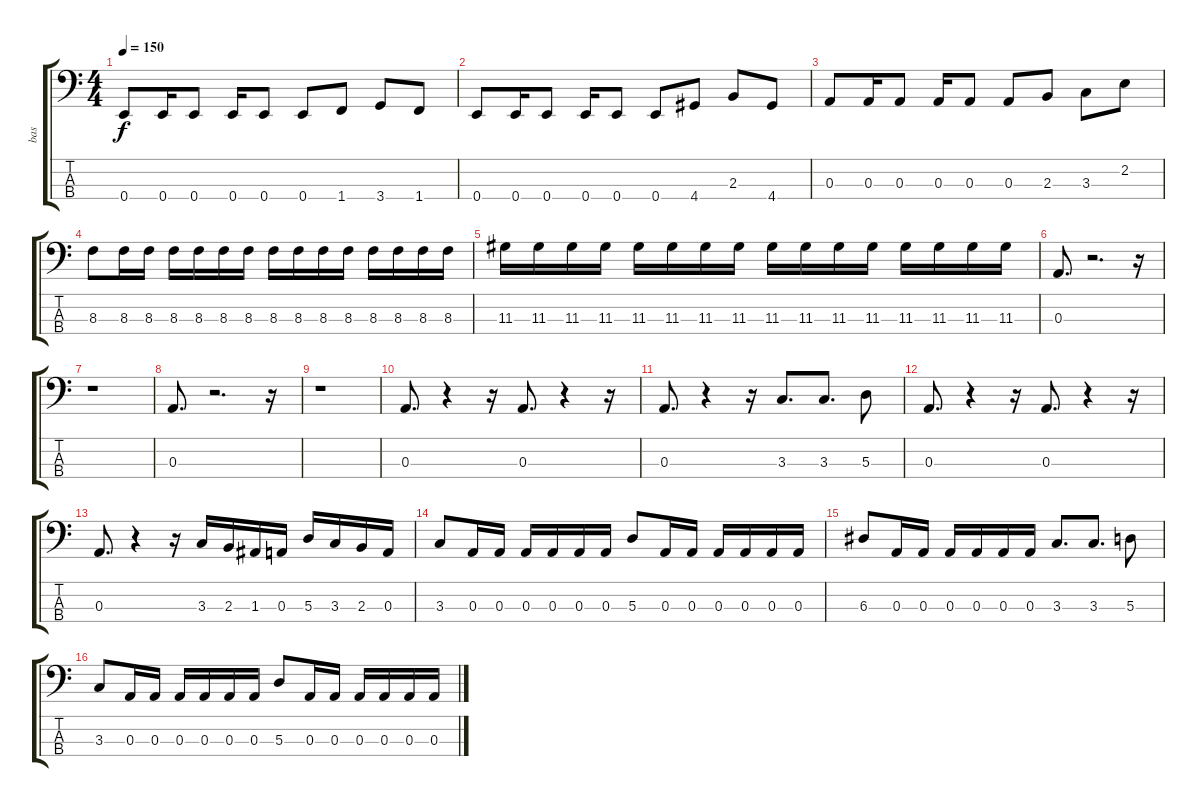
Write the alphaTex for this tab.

\track ("bas" "bas") {instrument electricbasspick}
\staff {score tabs}
\tuning (G2 D2 A1 E1) {hide}
\ts (4 4)
\tempo 150
\clef f4
\ks c
0.4.8{dy f} 0.4.16 0.4.8 0.4.16 0.4.8 0.4.8 1.4.8 3.4.8 1.4.8 |
0.4.8 0.4.16 0.4.8 0.4.16 0.4.8 0.4.8 4.4.8 2.3.8 4.4.8 |
0.3.8 0.3.16 0.3.8 0.3.16 0.3.8 0.3.8 2.3.8 3.3.8 2.2.8 |
8.3.8 8.3.16 8.3.16 8.3.16 8.3.16 8.3.16 8.3.16 8.3.16 8.3.16 8.3.16 8.3.16 8.3.16 8.3.16 8.3.16 8.3.16 |
11.3.16 11.3.16 11.3.16 11.3.16 11.3.16 11.3.16 11.3.16 11.3.16 11.3.16 11.3.16 11.3.16 11.3.16 11.3.16 11.3.16 11.3.16 11.3.16 |
0.3.8{d} r.2{d} r.16 |
r.1 |
0.3.8{d} r.2{d} r.16 |
r.1 |
0.3.8{d} r.4 r.16 0.3.8{d} r.4 r.16 |
0.3.8{d} r.4 r.16 3.3.8{d} 3.3.8{d} 5.3.8 |
0.3.8{d} r.4 r.16 0.3.8{d} r.4 r.16 |
0.3.8{d} r.4 r.16 3.3.16 2.3.16 1.3.16 0.3.16 5.3.16 3.3.16 2.3.16 0.3.16 |
3.3.8 0.3.16 0.3.16 0.3.16 0.3.16 0.3.16 0.3.16 5.3.8 0.3.16 0.3.16 0.3.16 0.3.16 0.3.16 0.3.16 |
6.3.8 0.3.16 0.3.16 0.3.16 0.3.16 0.3.16 0.3.16 3.3.8{d} 3.3.8{d} 5.3.8 |
3.3.8 0.3.16 0.3.16 0.3.16 0.3.16 0.3.16 0.3.16 5.3.8 0.3.16 0.3.16 0.3.16 0.3.16 0.3.16 0.3.16
